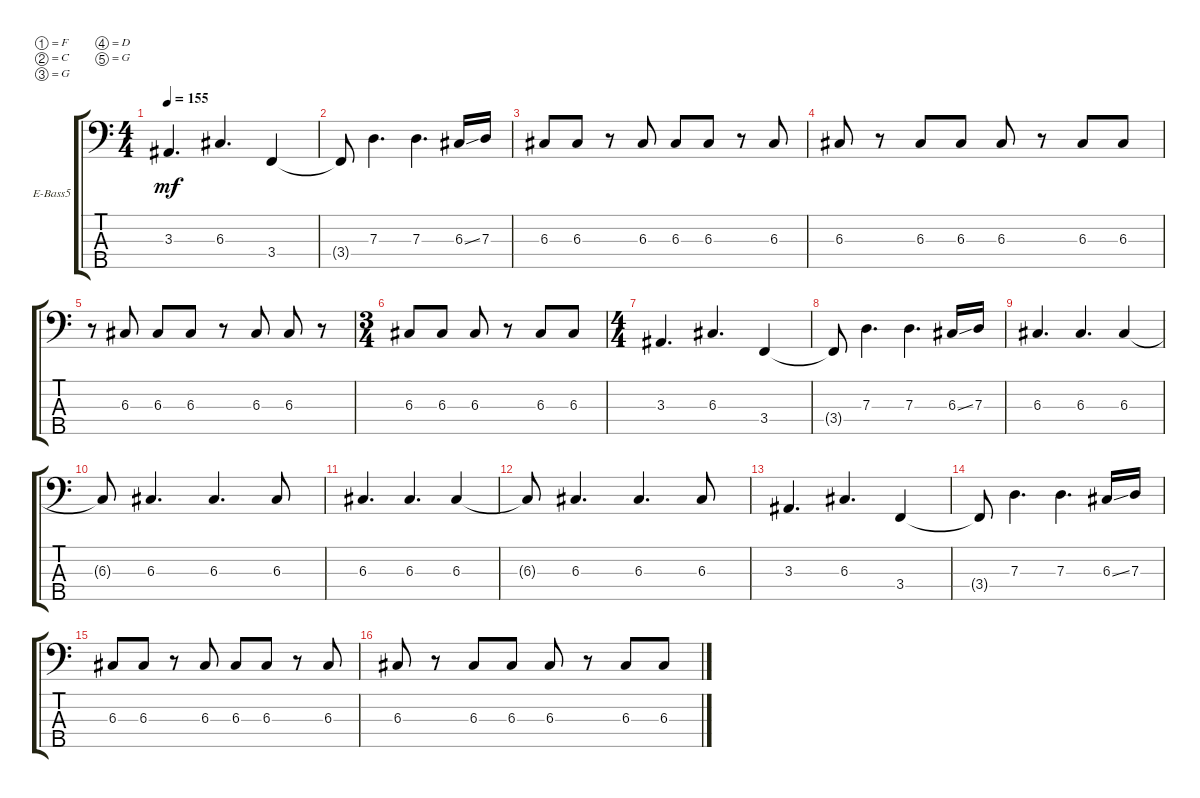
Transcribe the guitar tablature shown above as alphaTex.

\defaultSystemsLayout 4
\bracketExtendMode groupsimilarinstruments
\firstSystemTrackNameOrientation horizontal
\otherSystemsTrackNameOrientation horizontal
\track ("Skylar" "E-Bass5") {instrument electricbassfinger}
\staff {score tabs}
\tuning (F2 C2 G1 D1 G0)
\ts (4 4)
\tempo 155
\clef f4
\ks c
3.3.4{d dy mf} 6.3.4{d} 3.4.4 |
3.4{t}.8 7.3.4{d} 7.3.4{d} 6.3{ss}.16 7.3.16 |
6.3.8 6.3.8 r.8 6.3.8 6.3.8 6.3.8 r.8 6.3.8 |
6.3.8 r.8 6.3.8 6.3.8 6.3.8 r.8 6.3.8 6.3.8 |
r.8 6.3.8 6.3.8 6.3.8 r.8 6.3.8 6.3.8 r.8 |
\ts (3 4)
6.3.8 6.3.8 6.3.8 r.8 6.3.8 6.3.8 |
\ts (4 4)
3.3.4{d} 6.3.4{d} 3.4.4 |
3.4{t}.8 7.3.4{d} 7.3.4{d} 6.3{ss}.16 7.3.16 |
6.3.4{d} 6.3.4{d} 6.3.4 |
6.3{t}.8 6.3.4{d} 6.3.4{d} 6.3.8 |
6.3.4{d} 6.3.4{d} 6.3.4 |
6.3{t}.8 6.3.4{d} 6.3.4{d} 6.3.8 |
3.3.4{d} 6.3.4{d} 3.4.4 |
3.4{t}.8 7.3.4{d} 7.3.4{d} 6.3{ss}.16 7.3.16 |
6.3.8 6.3.8 r.8 6.3.8 6.3.8 6.3.8 r.8 6.3.8 |
6.3.8 r.8 6.3.8 6.3.8 6.3.8 r.8 6.3.8 6.3.8
